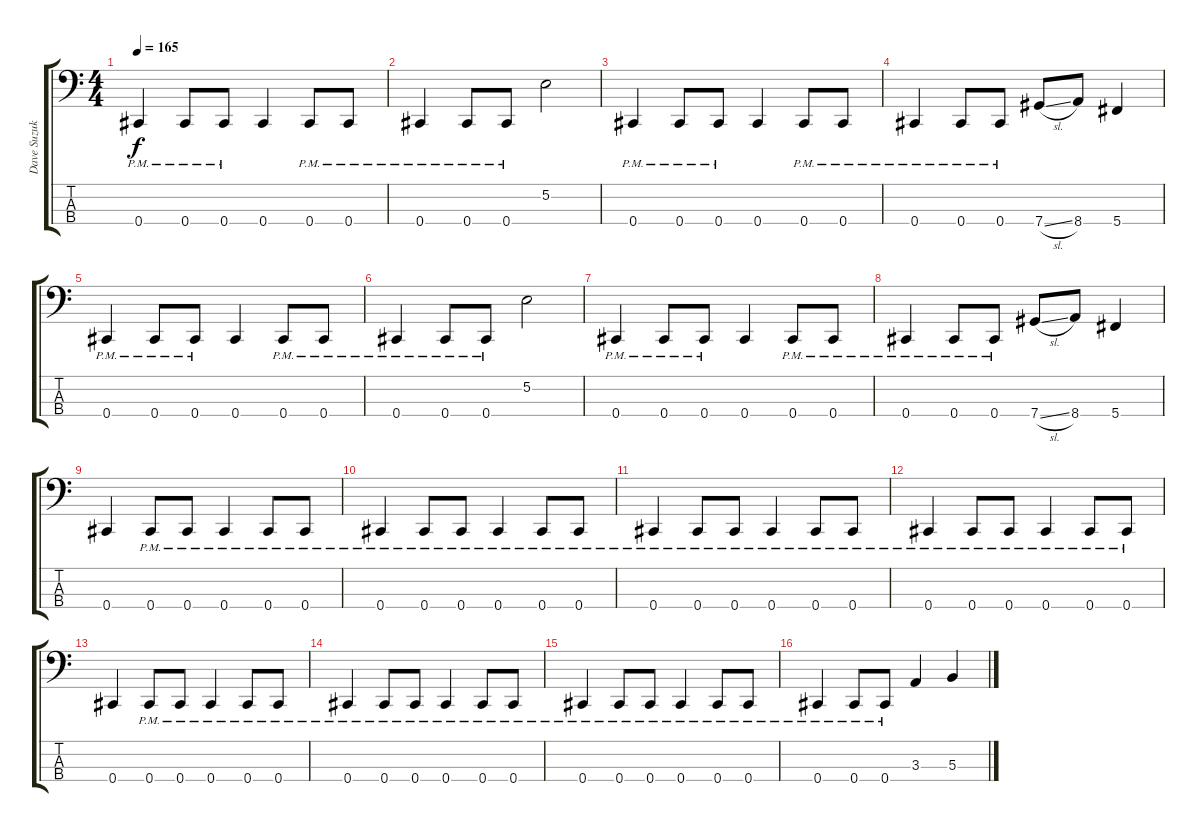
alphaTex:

\track ("Dave Suzuki - Bass" "Dave Suzuk") {instrument electricbassfinger}
\staff {score tabs}
\tuning (E2 B1 Gb1 Db1) {hide}
\ts (4 4)
\tempo 165
\clef f4
\ks c
0.4{pm}.4{dy f} 0.4{pm}.8 0.4{pm}.8 0.4.4 0.4{pm}.8 0.4{pm}.8 |
0.4{pm}.4 0.4{pm}.8 0.4{pm}.8 5.2.2 |
0.4{pm}.4 0.4{pm}.8 0.4{pm}.8 0.4.4 0.4{pm}.8 0.4{pm}.8 |
0.4{pm}.4 0.4{pm}.8 0.4{pm}.8 7.4{sl}.8 8.4.8 5.4.4 |
0.4{pm}.4 0.4{pm}.8 0.4{pm}.8 0.4.4 0.4{pm}.8 0.4{pm}.8 |
0.4{pm}.4 0.4{pm}.8 0.4{pm}.8 5.2.2 |
0.4{pm}.4 0.4{pm}.8 0.4{pm}.8 0.4.4 0.4{pm}.8 0.4{pm}.8 |
0.4{pm}.4 0.4{pm}.8 0.4{pm}.8 7.4{sl}.8 8.4.8 5.4.4 |
0.4.4 0.4{pm}.8 0.4{pm}.8 0.4{pm}.4 0.4{pm}.8 0.4{pm}.8 |
0.4{pm}.4 0.4{pm}.8 0.4{pm}.8 0.4{pm}.4 0.4{pm}.8 0.4{pm}.8 |
0.4{pm}.4 0.4{pm}.8 0.4{pm}.8 0.4{pm}.4 0.4{pm}.8 0.4{pm}.8 |
0.4{pm}.4 0.4{pm}.8 0.4{pm}.8 0.4{pm}.4 0.4{pm}.8 0.4{pm}.8 |
0.4.4 0.4{pm}.8 0.4{pm}.8 0.4{pm}.4 0.4{pm}.8 0.4{pm}.8 |
0.4{pm}.4 0.4{pm}.8 0.4{pm}.8 0.4{pm}.4 0.4{pm}.8 0.4{pm}.8 |
0.4{pm}.4 0.4{pm}.8 0.4{pm}.8 0.4{pm}.4 0.4{pm}.8 0.4{pm}.8 |
0.4{pm}.4 0.4{pm}.8 0.4{pm}.8 3.3.4 5.3.4
